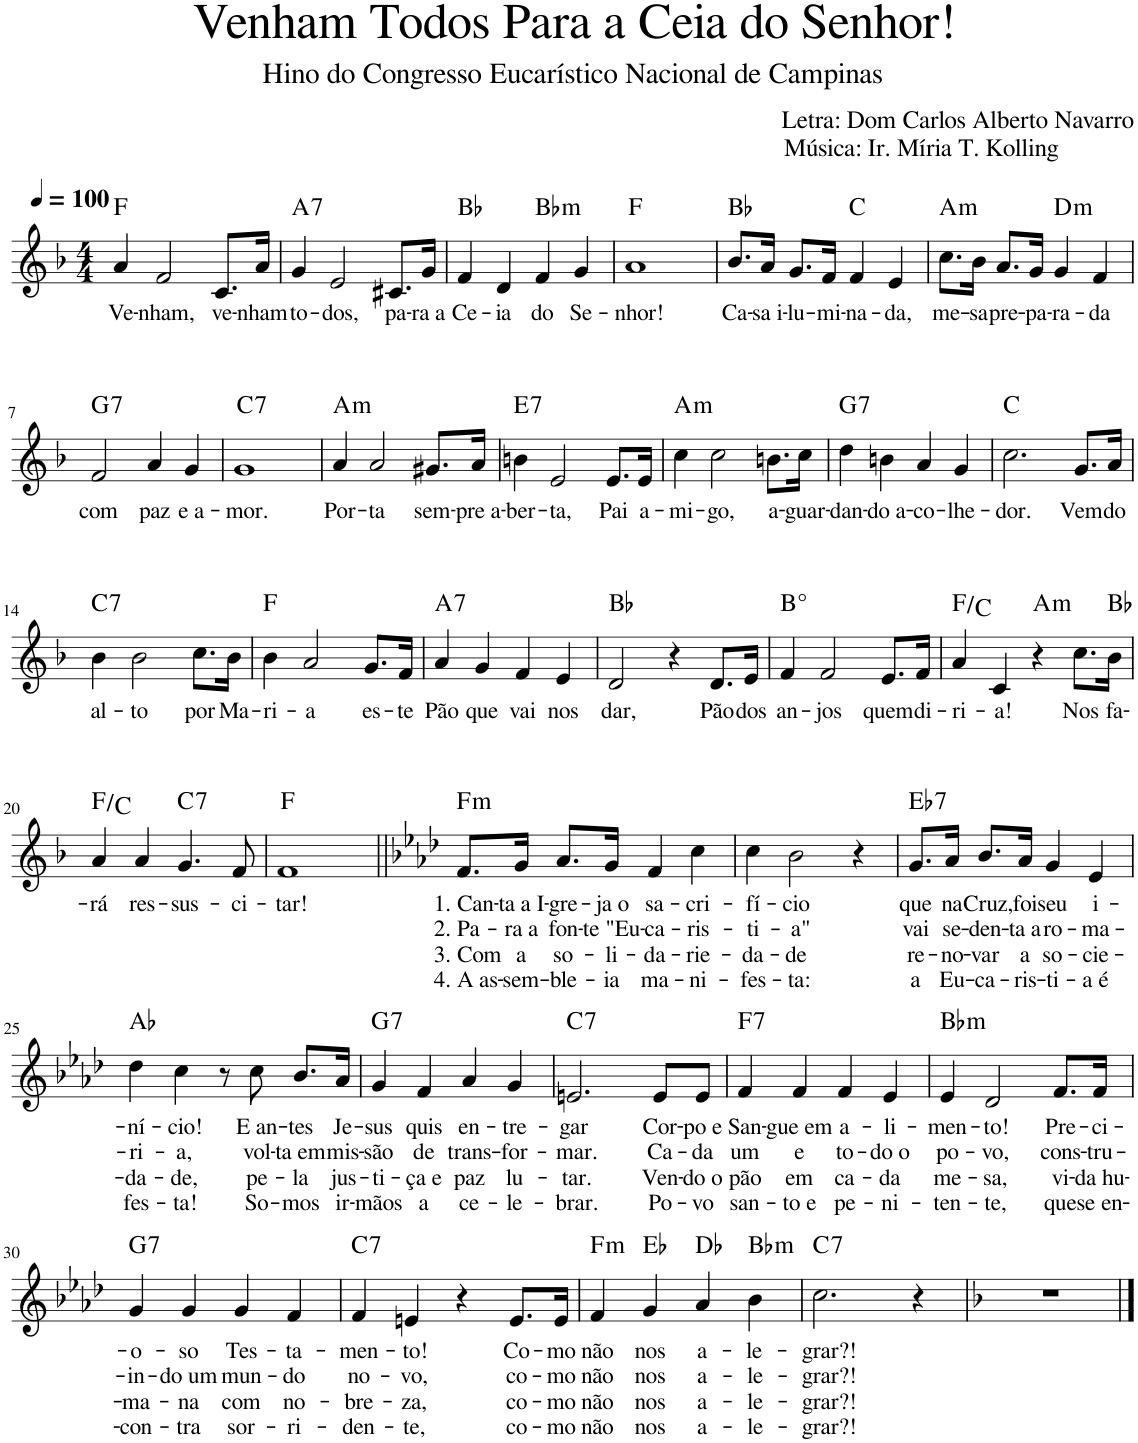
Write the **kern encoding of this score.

**kern	**text	**text	**text	**text	**harte
*part1	*part1	*part1	*part1	*part1	*part1
*staff1	*staff1	*staff1	*staff1	*staff1	*
*I"Voz	*	*	*	*	*
*I'Vo.	*	*	*	*	*
*clefG2	*	*	*	*	*
*k[b-]	*	*	*	*	*
*M4/4	*	*	*	*	*
*MM100	*	*	*	*	*
=1	=1	=1	=1	=1	=1
!	!LO:LY:b	!	!	!	!
4a/	Ve-	.	.	.	F:maj
!	!LO:LY:b	!	!	!	!
2f/	-nham,	.	.	.	.
!	!LO:LY:b	!	!	!	!
8.c/L	ve-	.	.	.	.
!	!LO:LY:b	!	!	!	!
16a/Jk	-nham	.	.	.	.
=2	=2	=2	=2	=2	=2
!	!LO:LY:b	!	!	!	!LO:H:kt=7
4g/	to-	.	.	.	A:7
!	!LO:LY:b	!	!	!	!
2e/	-dos,	.	.	.	.
!	!LO:LY:b	!	!	!	!
8.c#X/L	pa-	.	.	.	.
!	!LO:LY:b	!	!	!	!
16g/Jk	-ra a	.	.	.	.
=3	=3	=3	=3	=3	=3
!	!LO:LY:b	!	!	!	!
4f/	Ce-	.	.	.	Bb:maj
!	!LO:LY:b	!	!	!	!
4d/	-ia	.	.	.	.
!	!LO:LY:b	!	!	!	!LO:H:kt=m
4f/	do	.	.	.	Bb:min
!	!LO:LY:b	!	!	!	!
4g/	Se-	.	.	.	.
=4	=4	=4	=4	=4	=4
!	!LO:LY:b	!	!	!	!
1a	-nhor!	.	.	.	F:maj
=5	=5	=5	=5	=5	=5
!	!LO:LY:b	!	!	!	!
8.b-/L	Ca-	.	.	.	Bb:maj
!	!LO:LY:b	!	!	!	!
16a/Jk	-sa i-	.	.	.	.
!	!LO:LY:b	!	!	!	!
8.g/L	-lu-	.	.	.	.
!	!LO:LY:b	!	!	!	!
16f/Jk	-mi-	.	.	.	.
!	!LO:LY:b	!	!	!	!
4f/	-na-	.	.	.	C:maj
!	!LO:LY:b	!	!	!	!
4e/	-da,	.	.	.	.
=6	=6	=6	=6	=6	=6
!	!LO:LY:b	!	!	!	!LO:H:kt=m
8.cc\L	me-	.	.	.	A:min
!	!LO:LY:b	!	!	!	!
16b-\Jk	-sa	.	.	.	.
!	!LO:LY:b	!	!	!	!
8.a/L	pre-	.	.	.	.
!	!LO:LY:b	!	!	!	!
16g/Jk	-pa-	.	.	.	.
!	!LO:LY:b	!	!	!	!LO:H:kt=m
4g/	-ra-	.	.	.	D:min
!	!LO:LY:b	!	!	!	!
4f/	-da	.	.	.	.
!!LO:LB:g=z
=7	=7	=7	=7	=7	=7
!	!LO:LY:b	!	!	!	!LO:H:kt=7
2f/	com	.	.	.	G:7
!	!LO:LY:b	!	!	!	!
4a/	paz	.	.	.	.
!	!LO:LY:b	!	!	!	!
4g/	e a-	.	.	.	.
=8	=8	=8	=8	=8	=8
!	!LO:LY:b	!	!	!	!LO:H:kt=7
1g	-mor.	.	.	.	C:7
=9	=9	=9	=9	=9	=9
!	!LO:LY:b	!	!	!	!LO:H:kt=m
4a/	Por-	.	.	.	A:min
!	!LO:LY:b	!	!	!	!
2a/	-ta	.	.	.	.
!	!LO:LY:b	!	!	!	!
8.g#X/L	sem-	.	.	.	.
!	!LO:LY:b	!	!	!	!
16a/Jk	-pre a-	.	.	.	.
=10	=10	=10	=10	=10	=10
!	!LO:LY:b	!	!	!	!LO:H:kt=7
4bn\	-ber-	.	.	.	E:7
!	!LO:LY:b	!	!	!	!
2e/	-ta,	.	.	.	.
!	!LO:LY:b	!	!	!	!
8.e/L	Pai	.	.	.	.
!	!LO:LY:b	!	!	!	!
16e/Jk	a-	.	.	.	.
=11	=11	=11	=11	=11	=11
!	!LO:LY:b	!	!	!	!LO:H:kt=m
4cc\	-mi-	.	.	.	A:min
!	!LO:LY:b	!	!	!	!
2cc\	-go,	.	.	.	.
!	!LO:LY:b	!	!	!	!
8.bn\L	a-	.	.	.	.
!	!LO:LY:b	!	!	!	!
16cc\Jk	-guar-	.	.	.	.
=12	=12	=12	=12	=12	=12
!	!LO:LY:b	!	!	!	!LO:H:kt=7
4dd\	-dan-	.	.	.	G:7
!	!LO:LY:b	!	!	!	!
4bn\	-do a-	.	.	.	.
!	!LO:LY:b	!	!	!	!
4a/	-co-	.	.	.	.
!	!LO:LY:b	!	!	!	!
4g/	-lhe-	.	.	.	.
=13	=13	=13	=13	=13	=13
!	!LO:LY:b	!	!	!	!
2.cc\	-dor.	.	.	.	C:maj
!	!LO:LY:b	!	!	!	!
8.g/L	Vem	.	.	.	.
!	!LO:LY:b	!	!	!	!
16a/Jk	do	.	.	.	.
!!LO:LB:g=z
=14	=14	=14	=14	=14	=14
!	!LO:LY:b	!	!	!	!LO:H:kt=7
4b-\	al-	.	.	.	C:7
!	!LO:LY:b	!	!	!	!
2b-\	-to	.	.	.	.
!	!LO:LY:b	!	!	!	!
8.cc\L	por	.	.	.	.
!	!LO:LY:b	!	!	!	!
16b-\Jk	Ma-	.	.	.	.
=15	=15	=15	=15	=15	=15
!	!LO:LY:b	!	!	!	!
4b-\	-ri-	.	.	.	F:maj
!	!LO:LY:b	!	!	!	!
2a/	-a	.	.	.	.
!	!LO:LY:b	!	!	!	!
8.g/L	es-	.	.	.	.
!	!LO:LY:b	!	!	!	!
16f/Jk	-te	.	.	.	.
=16	=16	=16	=16	=16	=16
!	!LO:LY:b	!	!	!	!LO:H:kt=7
4a/	Pão	.	.	.	A:7
!	!LO:LY:b	!	!	!	!
4g/	que	.	.	.	.
!	!LO:LY:b	!	!	!	!
4f/	vai	.	.	.	.
!	!LO:LY:b	!	!	!	!
4e/	nos	.	.	.	.
=17	=17	=17	=17	=17	=17
!	!LO:LY:b	!	!	!	!
2d/	dar,	.	.	.	Bb:maj
4r	.	.	.	.	.
!	!LO:LY:b	!	!	!	!
8.d/L	Pão	.	.	.	.
!	!LO:LY:b	!	!	!	!
16e/Jk	dos	.	.	.	.
=18	=18	=18	=18	=18	=18
!	!LO:LY:b	!	!	!	!LO:H:kt=°
4f/	an-	.	.	.	.
!	!LO:LY:b	!	!	!	!
2f/	-jos	.	.	.	.
!	!LO:LY:b	!	!	!	!
8.e/L	quem	.	.	.	.
!	!LO:LY:b	!	!	!	!
16f/Jk	di-	.	.	.	.
=19	=19	=19	=19	=19	=19
!	!LO:LY:b	!	!	!	!
4a/	-ri-	.	.	.	F:maj/5
!	!LO:LY:b	!	!	!	!
4c/	-a!	.	.	.	.
!	!	!	!	!	!LO:H:kt=m
4r	.	.	.	.	A:min
!	!LO:LY:b	!	!	!	!
8.cc\L	Nos	.	.	.	.
!	!LO:LY:b	!	!	!	!
16b-\Jk	fa-	.	.	.	Bb:maj
!!LO:LB:g=z
=20	=20	=20	=20	=20	=20
!	!LO:LY:b	!	!	!	!
4a/	-rá	.	.	.	F:maj/5
!	!LO:LY:b	!	!	!	!
4a/	res-	.	.	.	.
!	!LO:LY:b	!	!	!	!LO:H:kt=7
4.g/	-sus-	.	.	.	C:7
!	!LO:LY:b	!	!	!	!
8f/	-ci-	.	.	.	.
=21	=21	=21	=21	=21	=21
!	!LO:LY:b	!	!	!	!
1f	-tar!	.	.	.	F:maj
=22||	=22||	=22||	=22||	=22||	=22||
*k[b-e-a-d-]	*	*	*	*	*
!	!LO:LY:b	!LO:LY:b	!LO:LY:b	!LO:LY:b	!LO:H:kt=m
8.f/L	1. Can-	2. Pa-	3. Com	4. A as-	F:min
!	!LO:LY:b	!LO:LY:b	!LO:LY:b	!LO:LY:b	!
16g/Jk	-ta a I-	-ra a	a	-sem-	.
!	!LO:LY:b	!LO:LY:b	!LO:LY:b	!LO:LY:b	!
8.a-/L	-gre-	fon-	so-	-ble-	.
!	!LO:LY:b	!LO:LY:b	!LO:LY:b	!LO:LY:b	!
16g/Jk	-ja o	-te "Eu-	-li-	-ia	.
!	!LO:LY:b	!LO:LY:b	!LO:LY:b	!LO:LY:b	!
4f/	sa-	-ca-	-da-	ma-	.
!	!LO:LY:b	!LO:LY:b	!LO:LY:b	!LO:LY:b	!
4cc\	-cri-	-ris-	-rie-	-ni-	.
=23	=23	=23	=23	=23	=23
!	!LO:LY:b	!LO:LY:b	!LO:LY:b	!LO:LY:b	!
4cc\	-fí-	-ti-	-da-	-fes-	.
!	!LO:LY:b	!LO:LY:b	!LO:LY:b	!LO:LY:b	!
2b-\	-cio	-a"	-de	-ta:	.
4r	.	.	.	.	.
=24	=24	=24	=24	=24	=24
!	!LO:LY:b	!LO:LY:b	!LO:LY:b	!LO:LY:b	!LO:H:kt=7
8.g/L	que	vai	re-	a	Eb:7
!	!LO:LY:b	!LO:LY:b	!LO:LY:b	!LO:LY:b	!
16a-/Jk	na	se-	-no-	Eu-	.
!	!LO:LY:b	!LO:LY:b	!LO:LY:b	!LO:LY:b	!
8.b-/L	Cruz,	-den-	-var	-ca-	.
!	!LO:LY:b	!LO:LY:b	!LO:LY:b	!LO:LY:b	!
16a-/Jk	foi	-ta a	a	-ris-	.
!	!LO:LY:b	!LO:LY:b	!LO:LY:b	!LO:LY:b	!
4g/	seu	ro-	so-	-ti-	.
!	!LO:LY:b	!LO:LY:b	!LO:LY:b	!LO:LY:b	!
4e-/	i-	-ma-	-cie-	-a é	.
!!LO:LB:g=z
=25	=25	=25	=25	=25	=25
!	!LO:LY:b	!LO:LY:b	!LO:LY:b	!LO:LY:b	!
4dd-\	-ní-	-ri-	-da-	fes-	Ab:maj
!	!LO:LY:b	!LO:LY:b	!LO:LY:b	!LO:LY:b	!
4cc\	-cio!	-a,	-de,	-ta!	.
8r	.	.	.	.	.
!	!LO:LY:b	!LO:LY:b	!LO:LY:b	!LO:LY:b	!
8cc\	E an-	vol-	pe-	So-	.
!	!LO:LY:b	!LO:LY:b	!LO:LY:b	!LO:LY:b	!
8.b-/L	-tes	-ta em	-la	-mos	.
!	!LO:LY:b	!LO:LY:b	!LO:LY:b	!LO:LY:b	!
16a-/Jk	Je-	mis-	jus-	ir-	.
=26	=26	=26	=26	=26	=26
!	!LO:LY:b	!LO:LY:b	!LO:LY:b	!LO:LY:b	!LO:H:kt=7
4g/	-sus	-são	-ti-	-mãos	G:7
!	!LO:LY:b	!LO:LY:b	!LO:LY:b	!LO:LY:b	!
4f/	quis	de	-ça e	a	.
!	!LO:LY:b	!LO:LY:b	!LO:LY:b	!LO:LY:b	!
4a-/	en-	trans-	paz	ce-	.
!	!LO:LY:b	!LO:LY:b	!LO:LY:b	!LO:LY:b	!
4g/	-tre-	-for-	lu-	-le-	.
=27	=27	=27	=27	=27	=27
!	!LO:LY:b	!LO:LY:b	!LO:LY:b	!LO:LY:b	!LO:H:kt=7
2.en/	-gar	-mar.	-tar.	-brar.	C:7
!	!LO:LY:b	!LO:LY:b	!LO:LY:b	!LO:LY:b	!
8e/L	Cor-	Ca-	Ven-	Po-	.
!	!LO:LY:b	!LO:LY:b	!LO:LY:b	!LO:LY:b	!
8e/J	-po e	-da	-do o	-vo	.
=28	=28	=28	=28	=28	=28
!	!LO:LY:b	!LO:LY:b	!LO:LY:b	!LO:LY:b	!LO:H:kt=7
4f/	San-	um	pão	san-	F:7
!	!LO:LY:b	!LO:LY:b	!LO:LY:b	!LO:LY:b	!
4f/	-gue em	e	em	-to e	.
!	!LO:LY:b	!LO:LY:b	!LO:LY:b	!LO:LY:b	!
4f/	a-	to-	ca-	pe-	.
!	!LO:LY:b	!LO:LY:b	!LO:LY:b	!LO:LY:b	!
4e-/	-li-	-do o	-da	-ni-	.
=29	=29	=29	=29	=29	=29
!	!LO:LY:b	!LO:LY:b	!LO:LY:b	!LO:LY:b	!LO:H:kt=m
4e-/	-men-	po-	me-	-ten-	Bb:min
!	!LO:LY:b	!LO:LY:b	!LO:LY:b	!LO:LY:b	!
2d-/	-to!	-vo,	-sa,	-te,	.
!	!LO:LY:b	!LO:LY:b	!LO:LY:b	!LO:LY:b	!
8.f/L	Pre-	cons-	vi-	que	.
!	!LO:LY:b	!LO:LY:b	!LO:LY:b	!LO:LY:b	!
16f/Jk	-ci-	-tru-	-da hu-	se en-	.
!!LO:LB:g=z
=30	=30	=30	=30	=30	=30
!	!LO:LY:b	!LO:LY:b	!LO:LY:b	!LO:LY:b	!LO:H:kt=7
4g/	-o-	-in-	-ma-	-con-	G:7
!	!LO:LY:b	!LO:LY:b	!LO:LY:b	!LO:LY:b	!
4g/	-so	-do um	-na	-tra	.
!	!LO:LY:b	!LO:LY:b	!LO:LY:b	!LO:LY:b	!
4g/	Tes-	mun-	com	sor-	.
!	!LO:LY:b	!LO:LY:b	!LO:LY:b	!LO:LY:b	!
4f/	-ta-	-do	no-	-ri-	.
=31	=31	=31	=31	=31	=31
!	!LO:LY:b	!LO:LY:b	!LO:LY:b	!LO:LY:b	!LO:H:kt=7
4f/	-men-	no-	-bre-	-den-	C:7
!	!LO:LY:b	!LO:LY:b	!LO:LY:b	!LO:LY:b	!
4en/	-to!	-vo,	-za,	-te,	.
4r	.	.	.	.	.
!	!LO:LY:b	!LO:LY:b	!LO:LY:b	!LO:LY:b	!
8.e/L	Co-	co-	co-	co-	.
!	!LO:LY:b	!LO:LY:b	!LO:LY:b	!LO:LY:b	!
16e/Jk	-mo	-mo	-mo	-mo	.
=32	=32	=32	=32	=32	=32
!	!LO:LY:b	!LO:LY:b	!LO:LY:b	!LO:LY:b	!LO:H:kt=m
4f/	não	não	não	não	F:min
!	!LO:LY:b	!LO:LY:b	!LO:LY:b	!LO:LY:b	!
4g/	nos	nos	nos	nos	Eb:maj
!	!LO:LY:b	!LO:LY:b	!LO:LY:b	!LO:LY:b	!
4a-/	a-	a-	a-	a-	Db:maj
!	!LO:LY:b	!LO:LY:b	!LO:LY:b	!LO:LY:b	!LO:H:kt=m
4b-\	-le-	-le-	-le-	-le-	Bb:min
=33	=33	=33	=33	=33	=33
!	!LO:LY:b	!LO:LY:b	!LO:LY:b	!LO:LY:b	!LO:H:kt=7
2.cc\	-grar?!	-grar?!	-grar?!	-grar?!	C:7
4r	.	.	.	.	.
=34	=34	=34	=34	=34	=34
*k[b-]	*	*	*	*	*
1r	.	.	.	.	.
==	==	==	==	==	==
*-	*-	*-	*-	*-	*-
